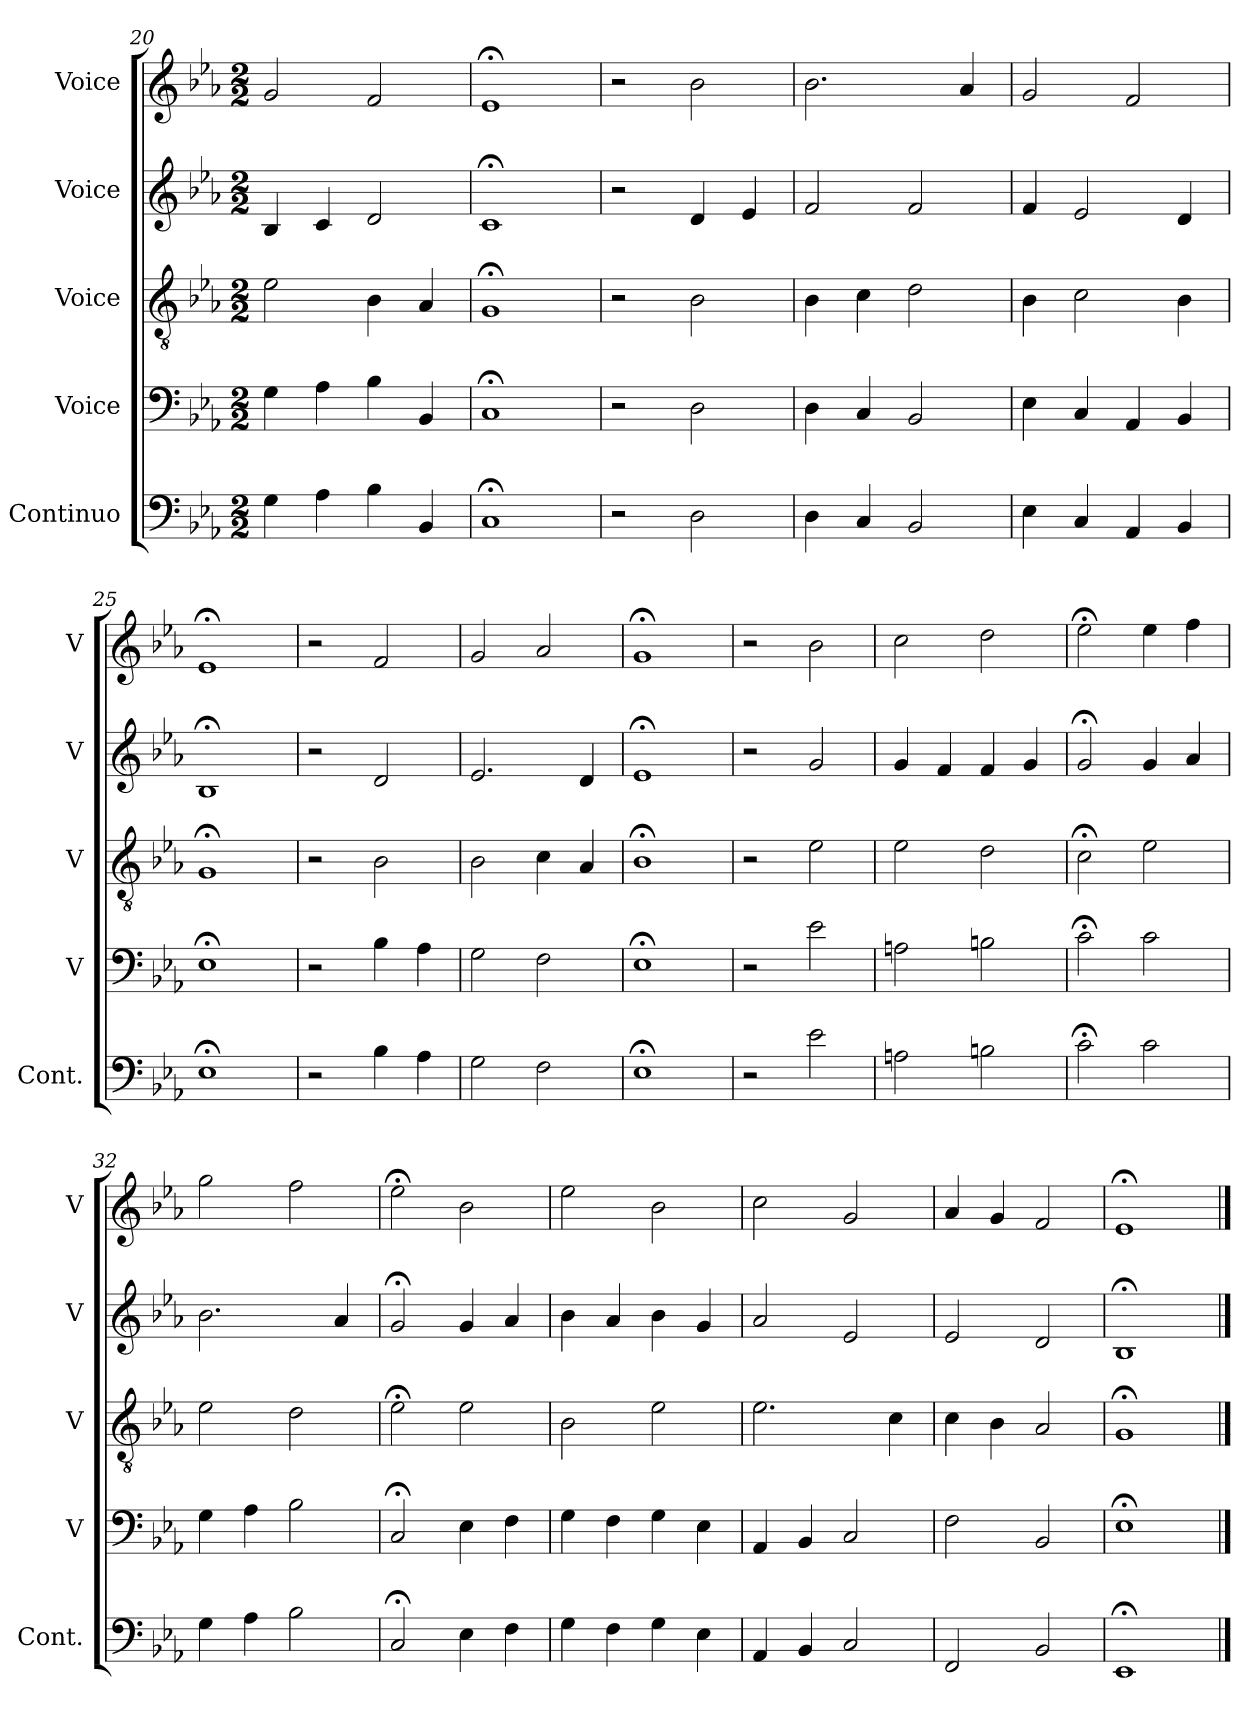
**kern	**kern	**kern	**kern	**kern
*part5	*part4	*part3	*part2	*part1
*staff5	*staff4	*staff3	*staff2	*staff1
*I"Continuo	*I"Voice	*I"Voice	*I"Voice	*I"Voice
*I'Cont.	*I'V	*I'V	*I'V	*I'V
*clefF4	*clefF4	*clefGv2	*clefG2	*clefG2
*k[b-e-a-]	*k[b-e-a-]	*k[b-e-a-]	*k[b-e-a-]	*k[b-e-a-]
*M2/2	*M2/2	*M2/2	*M2/2	*M2/2
=20	=20	=20	=20	=20
4G	4G	2e-	4B-	2g
4A-	4A-	.	4c	.
4B-	4B-	4B-	2d	2f
4BB-	4BB-	4A-	.	.
=21	=21	=21	=21	=21
1C;<	1C;<	1G;<	1c;<	1e-;<
=22	=22	=22	=22	=22
2r	2r	2r	2r	2r
2D	2D	2B-	4d	2b-
.	.	.	4e-	.
=23	=23	=23	=23	=23
4D	4D	4B-	2f	2.b-
4C	4C	4c	.	.
2BB-	2BB-	2d	2f	.
.	.	.	.	4a-
=24	=24	=24	=24	=24
4E-	4E-	4B-	4f	2g
4C	4C	2c	2e-	.
4AA-	4AA-	.	.	2f
4BB-	4BB-	4B-	4d	.
=25	=25	=25	=25	=25
1E-;<	1E-;<	1G;<	1B-;<	1e-;<
=26	=26	=26	=26	=26
2r	2r	2r	2r	2r
4B-	4B-	2B-	2d	2f
4A-	4A-	.	.	.
=27	=27	=27	=27	=27
2G	2G	2B-	2.e-	2g
2F	2F	4c	.	2a-
.	.	4A-	4d	.
=28	=28	=28	=28	=28
1E-;<	1E-;<	1B-;<	1e-;<	1g;<
=29	=29	=29	=29	=29
2r	2r	2r	2r	2r
2e-	2e-	2e-	2g	2b-
=30	=30	=30	=30	=30
2An	2An	2e-	4g	2cc
.	.	.	4f	.
2Bn	2Bn	2d	4f	2dd
.	.	.	4g	.
=31	=31	=31	=31	=31
2c;<	2c;<	2c;<	2g;<	2ee-;<
2c	2c	2e-	4g	4ee-
.	.	.	4a-	4ff
=32	=32	=32	=32	=32
4G	4G	2e-	2.b-	2gg
4A-	4A-	.	.	.
2B-	2B-	2d	.	2ff
.	.	.	4a-	.
=33	=33	=33	=33	=33
2C;<	2C;<	2e-;<	2g;<	2ee-;<
4E-	4E-	2e-	4g	2b-
4F	4F	.	4a-	.
=34	=34	=34	=34	=34
4G	4G	2B-	4b-	2ee-
4F	4F	.	4a-	.
4G	4G	2e-	4b-	2b-
4E-	4E-	.	4g	.
=35	=35	=35	=35	=35
4AA-	4AA-	2.e-	2a-	2cc
4BB-	4BB-	.	.	.
2C	2C	.	2e-	2g
.	.	4c	.	.
=36	=36	=36	=36	=36
2FF	2F	4c	2e-	4a-
.	.	4B-	.	4g
2BB-	2BB-	2A-	2d	2f
=37	=37	=37	=37	=37
1EE-;<	1E-;<	1G;<	1B-;<	1e-;<
==	==	==	==	==
*-	*-	*-	*-	*-
